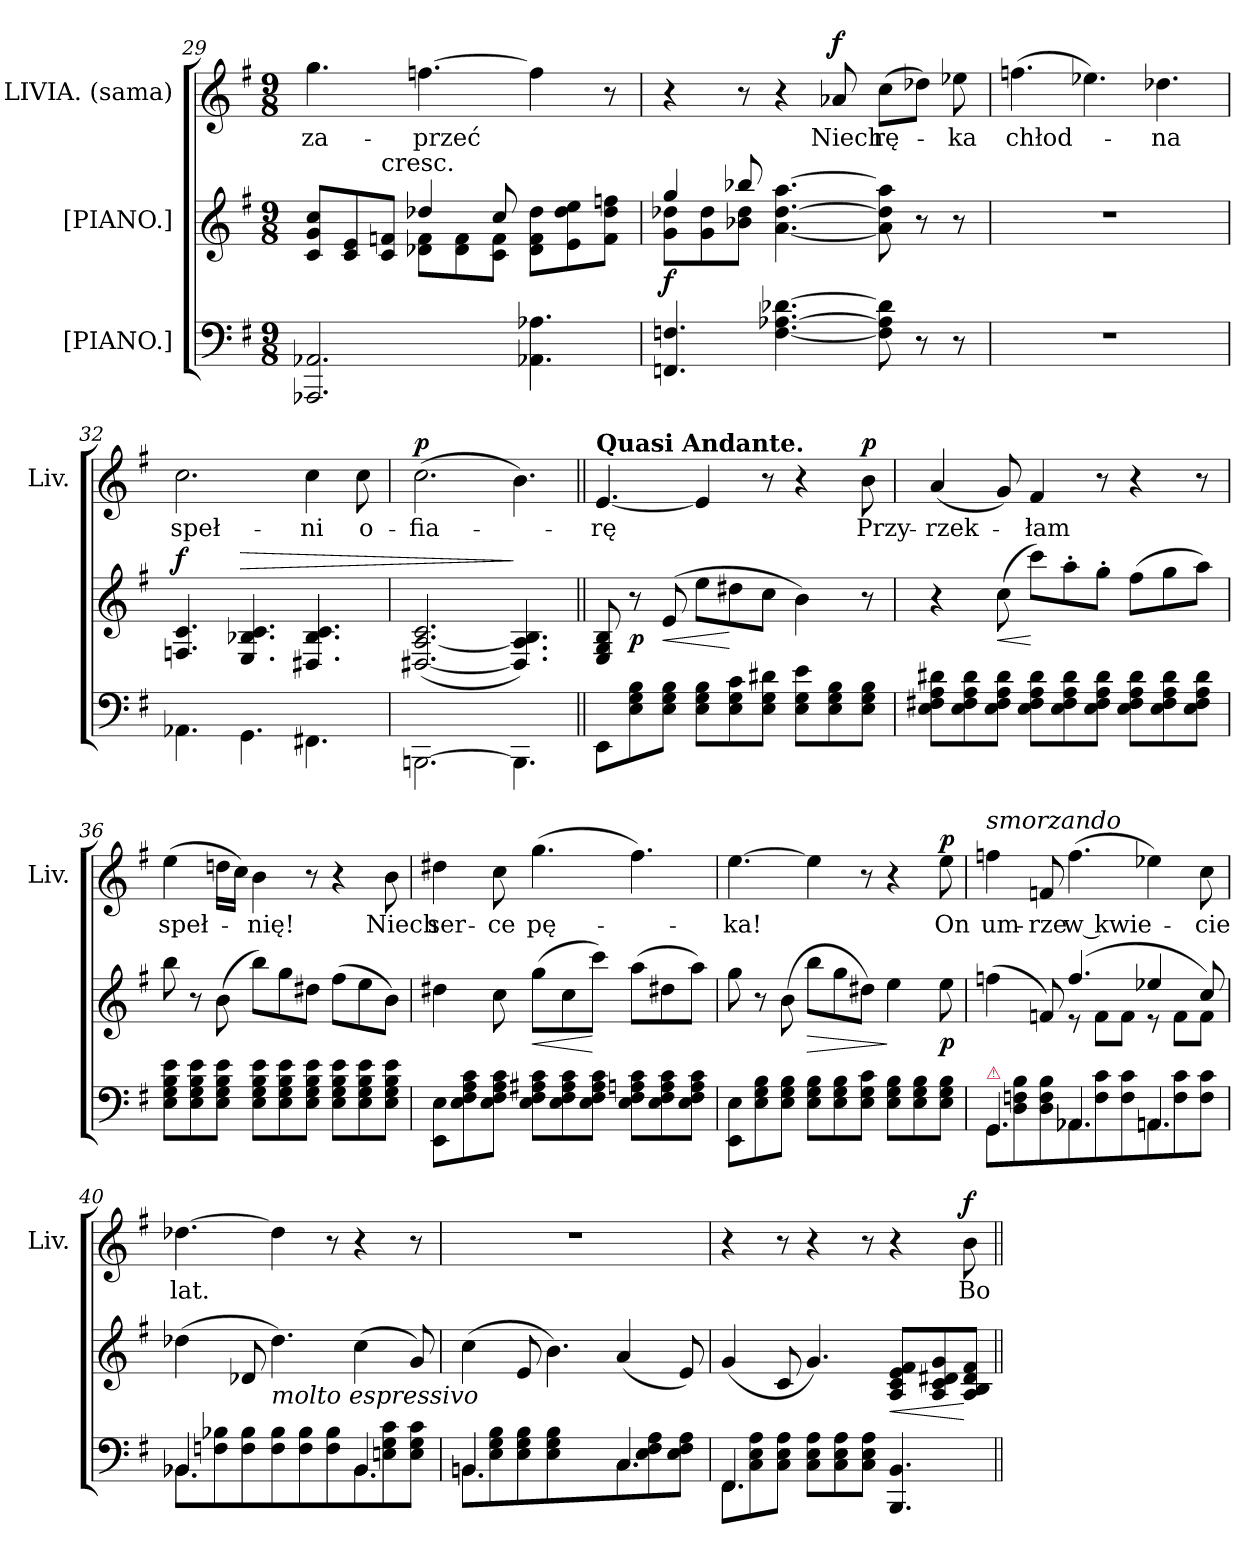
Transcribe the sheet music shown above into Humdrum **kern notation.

**kern	**kern	**dynam	**kern	**text	**dynam
*part3	*part2	*part2	*part1	*part1	*part1
*staff3	*staff2	*staff2	*staff1	*staff1	*staff1
*I"[PIANO.]	*I"[PIANO.]	*	*I"LIVIA. (sama)	*	*
*	*	*	*I'Liv.	*	*
*clefF4	*clefG2	*	*clefG2	*	*
*k[f#]	*k[f#]	*	*k[f#]	*	*
*e:	*e:	*	*e:	*	*
*M9/8	*M9/8	*	*M9/8	*	*
=29	=29	=29	=29	=29	=29
*	*^	*	*	*	*
2.AAA-X/ 2.AA-X/	8c/ 8g/ 8cc/L	4.ryy	.	4.gg\	za-	.
.	8c/ 8e/	.	.	.	.	.
!	!LO:TX:t=cresc.	!	!	!	!	!
.	8c/ 8fn/J	.	.	.	.	.
.	4dd-X/	8d-X\ 8f\L	.	[4.ffn\	-przeć	.
.	.	8d-\ 8f\	.	.	.	.
.	8cc/	8c\ 8f\J	.	.	.	.
4.AA-X\ 4.A-X\	8d-\ 8f\ 8dd-\L	4ryy	.	4ffn\]	.	.
.	8e\ 8dd-\ 8ee\	.	.	.	.	.
.	8f\ 8dd-\ 8ffn\J	8ryy	.	8r	.	.
=30	=30	=30	=30	=30	=30	=30
4.FFn/ 4.Fn/	4gg/	8g\ 8dd-X\L	f	4r	.	.
.	.	8g\ 8dd-\	.	.	.	.
.	8bb-X/	8b-X\ 8dd-\J	.	8r	.	.
[4.F\ [4.A-X\ [4.d-X\	[4.a\ [4.dd-\ [4.aa\	4ryy	.	4r	.	.
!	!	!	!	!	!	!LO:DY:a
.	.	8ryy	.	8a-X/	Niech	f
8F]\ 8A-]\ 8d-]\	8a]\ 8dd-]\ 8aa]\	4ryy	.	(8cc\L	rę-	.
8r	8r	.	.	8dd-X\J)	.	.
8r	8r	8ryy	.	8ee-X\	-ka	.
*	*v	*v	*	*	*	*
=31	=31	=31	=31	=31	=31
8%9r	8%9r	.	(4.ffn\	chłod-	.
.	.	.	4.ee-X\)	.	.
.	.	.	4.dd-X\	-na	.
=32	=32	=32	=32	=32	=32
!	!	!LO:DY:a	!	!	!
4.AA-X\	4.Fn/ 4.c/	f	2.cc\	speł-	.
!	!	!LO:HP:a	!	!	!
4.GG\	4.E/ 4.B-X/ 4.c/	>	.	.	.
4.FF#X\	4.D#X/ 4.B-/ 4.c/	.	4cc\	-ni	.
.	.	.	8cc\	o-	.
=33	=33	=33	=33	=33	=33
!	!	!	!	!	!LO:DY:a
[2.BBBn\	([2.D#X/ [2.A/ 2.c/	.	(2.cc\	-fia-	p
4.BBB\]	4.D#]/ 4.A]/ 4.B/)	]	4.b\)	.	.
=34||	=34||	=34||	=34||	=34||	=34||
!	!	!	!LO:TX:a:B:t=Quasi Andante.	!	!
8EE\L	8E/ 8G/ 8B/	.	[4.e/	-rę	.
8E\ 8G\ 8B\	8r	p	.	.	.
!	!	!LO:HP:b	!	!	!
8E\ 8G\ 8B\J	(8e/	<	.	.	.
8E\ 8G\ 8B\L	8ee\L	.	4e/]	.	.
8E\ 8G\ 8c\	8dd#X\	[	.	.	.
8E\ 8G\ 8d#X\J	8cc\J	.	8r	.	.
8E\ 8G\ 8e\L	4b\)	.	4r	.	.
8E\ 8G\ 8B\	.	.	.	.	.
!	!	!	!	!	!LO:DY:a
8E\ 8G\ 8B\J	8r	.	8b\	Przy-	p
=35	=35	=35	=35	=35	=35
8E\ 8F#X\ 8A\ 8d#X\L	4r	.	(4a/	-rzek-	.
8E\ 8F#\ 8A\ 8d#\	.	.	.	.	.
!	!	!LO:HP:b	!	!	!
8E\ 8F#\ 8A\ 8d#\J	(8cc\	<	8g/)	.	.
8E\ 8F#\ 8A\ 8d#\L	8ccc\L)	[	4f#/	-łam	.
8E\ 8F#\ 8A\ 8d#\	8aa'\	.	.	.	.
8E\ 8F#\ 8A\ 8d#\J	8gg'\J	.	8r	.	.
8E\ 8F#\ 8A\ 8d#\L	(8ff#\L	.	4r	.	.
8E\ 8F#\ 8A\ 8d#\	8gg\	.	.	.	.
8E\ 8F#\ 8A\ 8d#\J	8aa\J)	.	8r	.	.
=36	=36	=36	=36	=36	=36
8E\ 8G\ 8B\ 8e\L	8bb\	.	(4ee\	speł-	.
8E\ 8G\ 8B\ 8e\	8r	.	.	.	.
8E\ 8G\ 8B\ 8e\J	(8b\	.	16ddn\LL	.	.
.	.	.	16cc\JJ)	.	.
8E\ 8G\ 8B\ 8e\L	8bb\L)	.	4b\	-nię!	.
8E\ 8G\ 8B\ 8e\	8gg\	.	.	.	.
8E\ 8G\ 8B\ 8e\J	8dd#X\J	.	8r	.	.
8E\ 8G\ 8B\ 8e\L	(8ff#\L	.	4r	.	.
8E\ 8G\ 8B\ 8e\	8ee\	.	.	.	.
8E\ 8G\ 8B\ 8e\J	8b\J)	.	8b\	Niech	.
=37	=37	=37	=37	=37	=37
8EE\ 8E\L	4dd#X\	.	4dd#X\	ser-	.
8E\ 8F#\ 8A\ 8c\	.	.	.	.	.
8E\ 8F#\ 8A\ 8c\J	8cc\	.	8cc\	-ce	.
!	!	!LO:HP:b	!	!	!
8E\ 8F#\ 8A#X\ 8c\L	(8gg\L	<	(4.gg\	pę-	.
8E\ 8F#\ 8A#\ 8c\	8cc\	.	.	.	.
8E\ 8F#\ 8A#\ 8c\J	8ccc\J)	[	.	.	.
8E\ 8F#\ 8An\ 8c\L	(8aa\L	.	4.ff#\)	.	.
8E\ 8F#\ 8A\ 8c\	8dd#X\	.	.	.	.
8E\ 8F#\ 8A\ 8c\J	8aa\J)	.	.	.	.
=38	=38	=38	=38	=38	=38
8EE\ 8E\L	8gg\	.	[4.ee\	-ka!	.
8E\ 8G\ 8B\	8r	.	.	.	.
8E\ 8G\ 8B\J	(8b\	.	.	.	.
!	!	!LO:HP:b	!	!	!
8E\ 8G\ 8B\L	8bb\L	>	4ee\]	.	.
8E\ 8G\ 8B\	8gg\	.	.	.	.
8E\ 8G\ 8c\J	8dd#X\J)	.	8r	.	.
8E\ 8G\ 8B\L	4ee\	]	4r	.	.
8E\ 8G\ 8B\	.	.	.	.	.
!	!	!	!	!	!LO:DY:a
8E\ 8G\ 8B\J	8ee\	p	8ee\	On	p
=39	=39	=39	=39	=39	=39
*^	*	*	*	*	*
!	!	!	!	!LO:TX:a:i:t=smorzando	!	!
!LO:TX:a:color=crimson:t=⚠	!	!	!	!	!	!
!	!LO:N:vis=4.	!	!	!	!	!
*	*	*^	*	*	*	*
4.GG/	8GG\	(4ffn\	4.ryy	.	4ffn\	um-	.
.	8D\ 8Fn\ 8B\	.	.	.	.	.	.
.	8D\ 8F\ 8B\J	8fn/)	.	.	8fn/	-rze	.
!	!LO:N:vis=4.	!	!	!	!	!	!
4.AA-X/	8AA-X\	(4.ff/	8re	.	(4.ff\	w kwie-	.
.	8F\ 8c\	.	8f\L	.	.	.	.
.	8F\ 8c\J	.	8f\J	.	.	.	.
!	!LO:N:vis=4.	!	!	!	!	!	!
4.AAn/	8AAn\	4ee-X/	8re	.	4ee-X\)	.	.
.	8F\ 8c\	.	8f\L	.	.	.	.
.	8F\ 8c\J	8cc/)	8f\J	.	8cc\	-cie	.
=40	=40	=40	=40	=40	=40	=40	=40
!LO:N:vis=4.	!	!	!	!	!	!	!
*	*	*v	*v	*	*	*	*
8BB-X\	4.BB-X/	(4dd-X\	.	[4.dd-X\	lat.	.
8Fn\ 8B-X\	.	.	.	.	.	.
8F\ 8B-\J	.	8d-X/	.	.	.	.
!	!	!LO:TX:b:i:t=molto espressivo	!	!	!	!
8F\ 8B-\L	4ryy	4.dd-\)	.	4dd-\]	.	.
8F\ 8B-\	.	.	.	.	.	.
8F\ 8B-\J	8ryy	.	.	8r	.	.
!LO:N:vis=4.	!	!	!	!	!	!
8BB-\	4.BB-/	(4cc\	.	4r	.	.
8En\ 8G\ 8c\	.	.	.	.	.	.
8E\ 8G\ 8c\J	.	8g/)	.	8r	.	.
=41	=41	=41	=41	=41	=41	=41
!LO:N:vis=4.	!	!	!	!	!	!
8BBn\	4.BBn/	(4cc\	.	8%9r	.	.
8E\ 8G\ 8B\	.	.	.	.	.	.
8E\ 8G\ 8B\J	.	8e/	.	.	.	.
4E\ 4G\ 4B\	4ryy	4.b\)	.	.	.	.
8ryy	8ryy	.	.	.	.	.
!LO:N:vis=4.	!	!	!	!	!	!
8C\	4.C/	(4a/	.	.	.	.
8E\ 8F#\ 8A\	.	.	.	.	.	.
8E\ 8F#\ 8A\J	.	8e/)	.	.	.	.
=42	=42	=42	=42	=42	=42	=42
!LO:N:vis=4.	!	!	!	!	!	!
8FF#\	4.FF#/	(4g/	.	4r	.	.
8C\ 8E\ 8A\	.	.	.	.	.	.
8C\ 8E\ 8A\J	.	8c/	.	8r	.	.
8C\ 8E\ 8A\L	4ryy	4.g/)	.	4r	.	.
8C\ 8E\ 8A\	.	.	.	.	.	.
8C\ 8E\ 8A\J	8ryy	.	.	8r	.	.
!	!	!	!LO:HP:b	!	!	!
4.BBB/ 4.BB/	4ryy	8A/ 8c/ 8e/ 8f#/L	<	4r	.	.
.	.	8A/ 8c/ 8d#X/ 8g/	.	.	.	.
!	!	!	!	!	!	!LO:DY:a
.	8ryy	8A/ 8B/ 8d#/ 8f#/J	[	8b\	Bo	f
*v	*v	*	*	*	*	*
=||	=||	=||	=||	=||	=||
*-	*-	*-	*-	*-	*-
